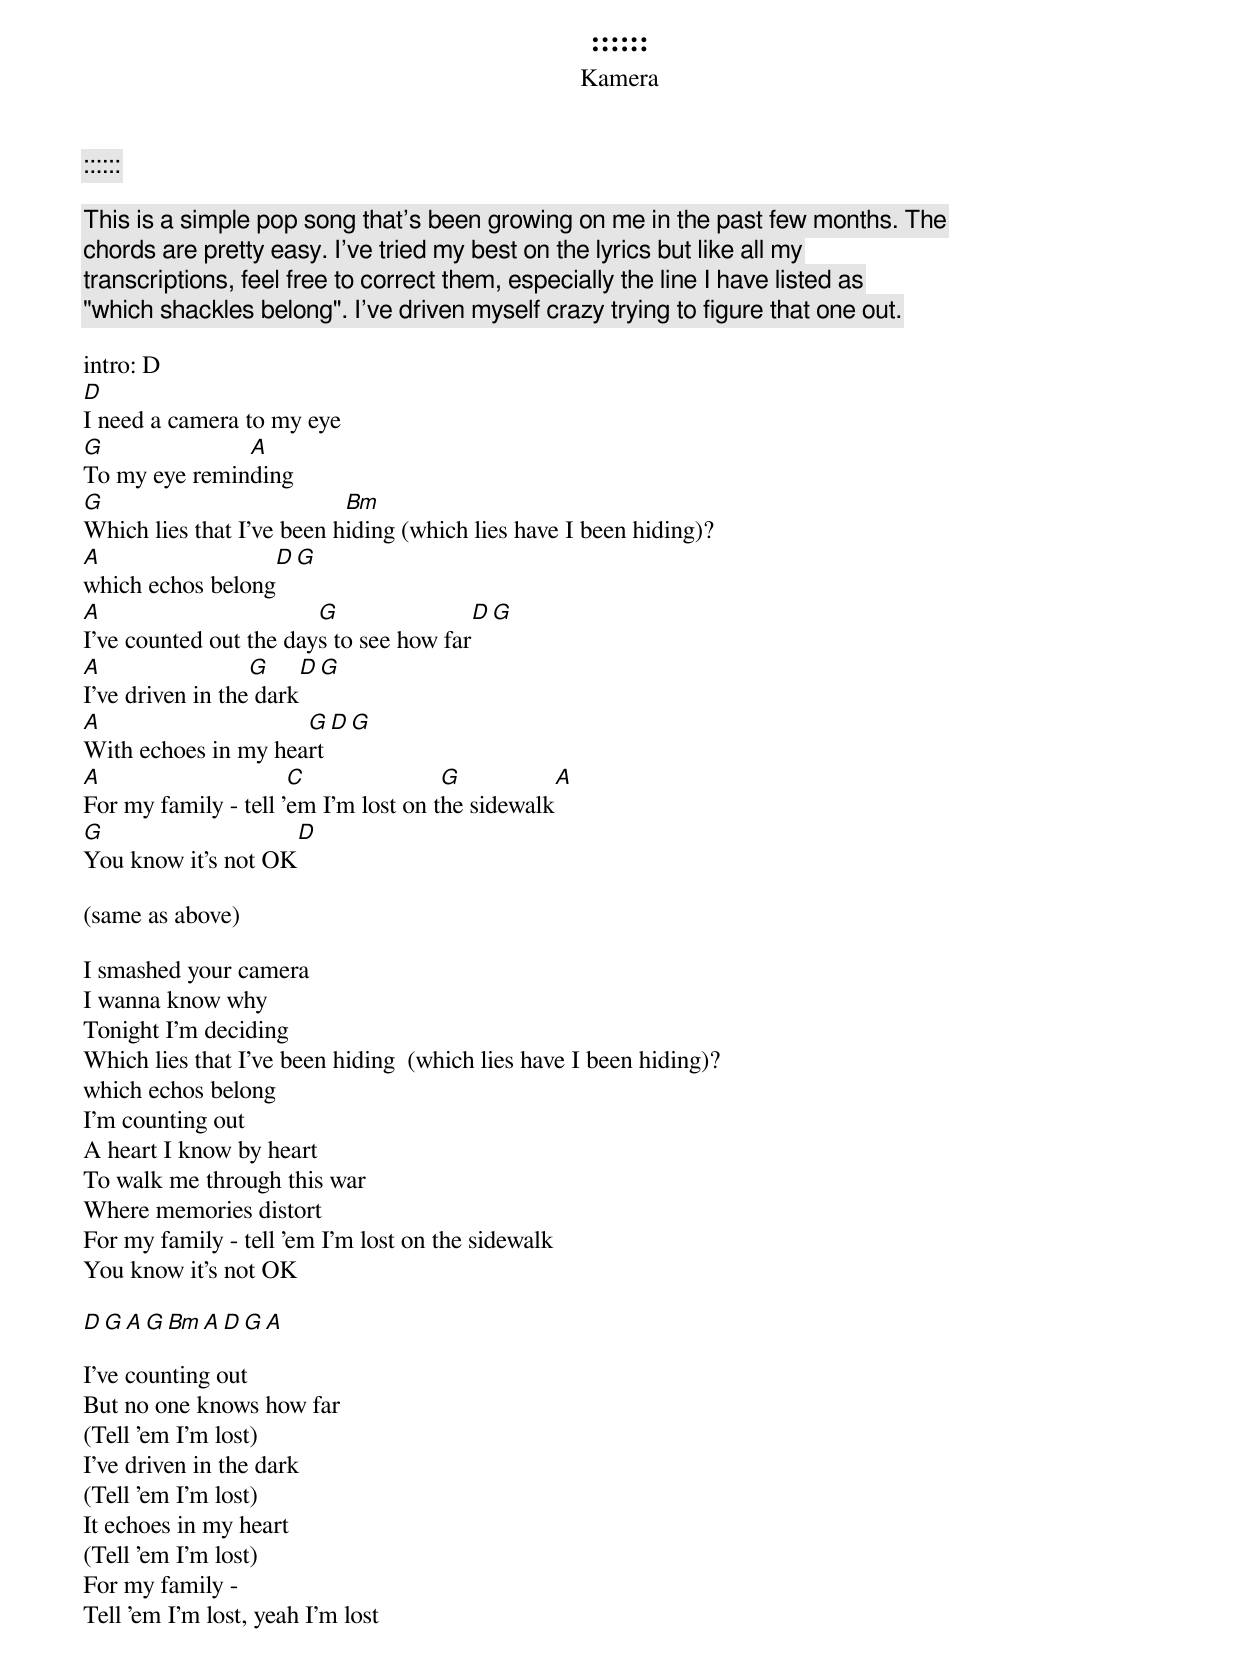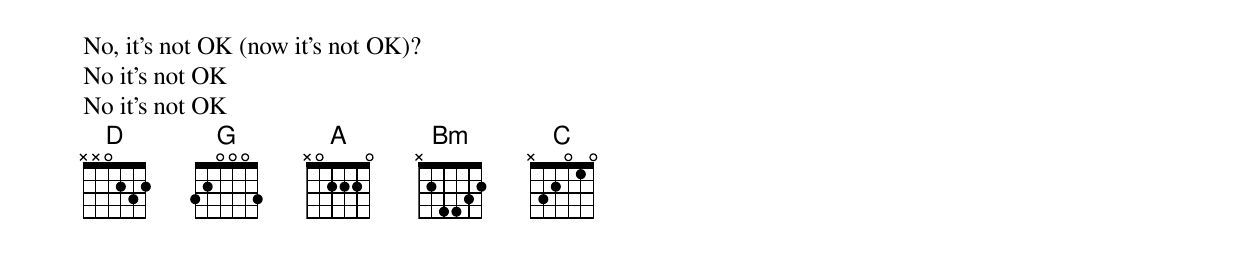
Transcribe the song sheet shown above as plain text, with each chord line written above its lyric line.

::::::
Kamera
::::::

This is a simple pop song that's been growing on me in the past few months. The
chords are pretty easy. I've tried my best on the lyrics but like all my
transcriptions, feel free to correct them, especially the line I have listed as
"which shackles belong". I've driven myself crazy trying to figure that one out.

intro: D
D
I need a camera to my eye
G              A
To my eye reminding
G                          Bm
Which lies that I've been hiding (which lies have I been hiding)?
A                         D          G
which echos belong
A                       G                           D        G
I've counted out the days to see how far
A                 G    D     G
I've driven in the dark
A                    G   D      G
With echoes in my heart
A                     C               G              A
For my family - tell 'em I'm lost on the sidewalk
G                            D
You know it's not OK

(same as above)

I smashed your camera
I wanna know why
Tonight I'm deciding
Which lies that I've been hiding  (which lies have I been hiding)?
which echos belong
I'm counting out
A heart I know by heart
To walk me through this war
Where memories distort
For my family - tell 'em I'm lost on the sidewalk
You know it's not OK

D   G   A   G   Bm   A   D   G   A

I've counting out
But no one knows how far
(Tell 'em I'm lost)
I've driven in the dark
(Tell 'em I'm lost)
It echoes in my heart
(Tell 'em I'm lost)
For my family -
Tell 'em I'm lost, yeah I'm lost
No, it's not OK (now it's not OK)?
No it's not OK
No it's not OK
